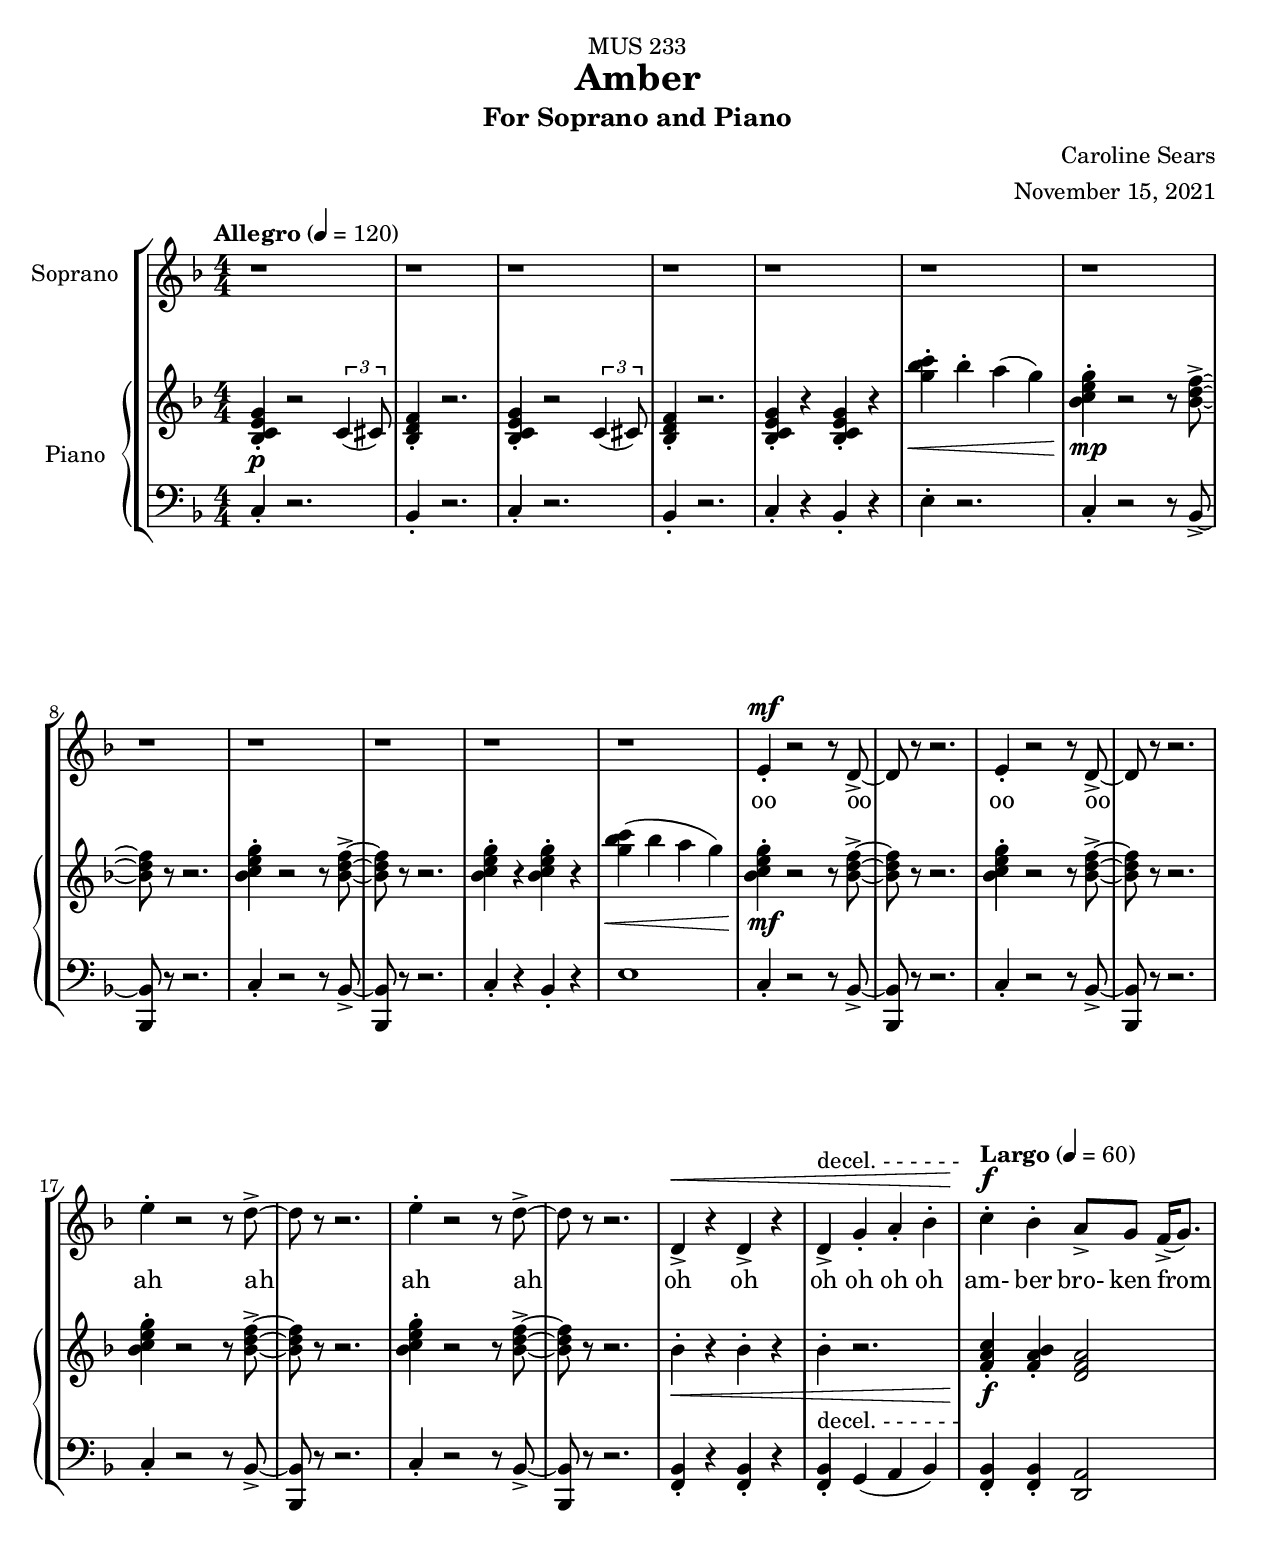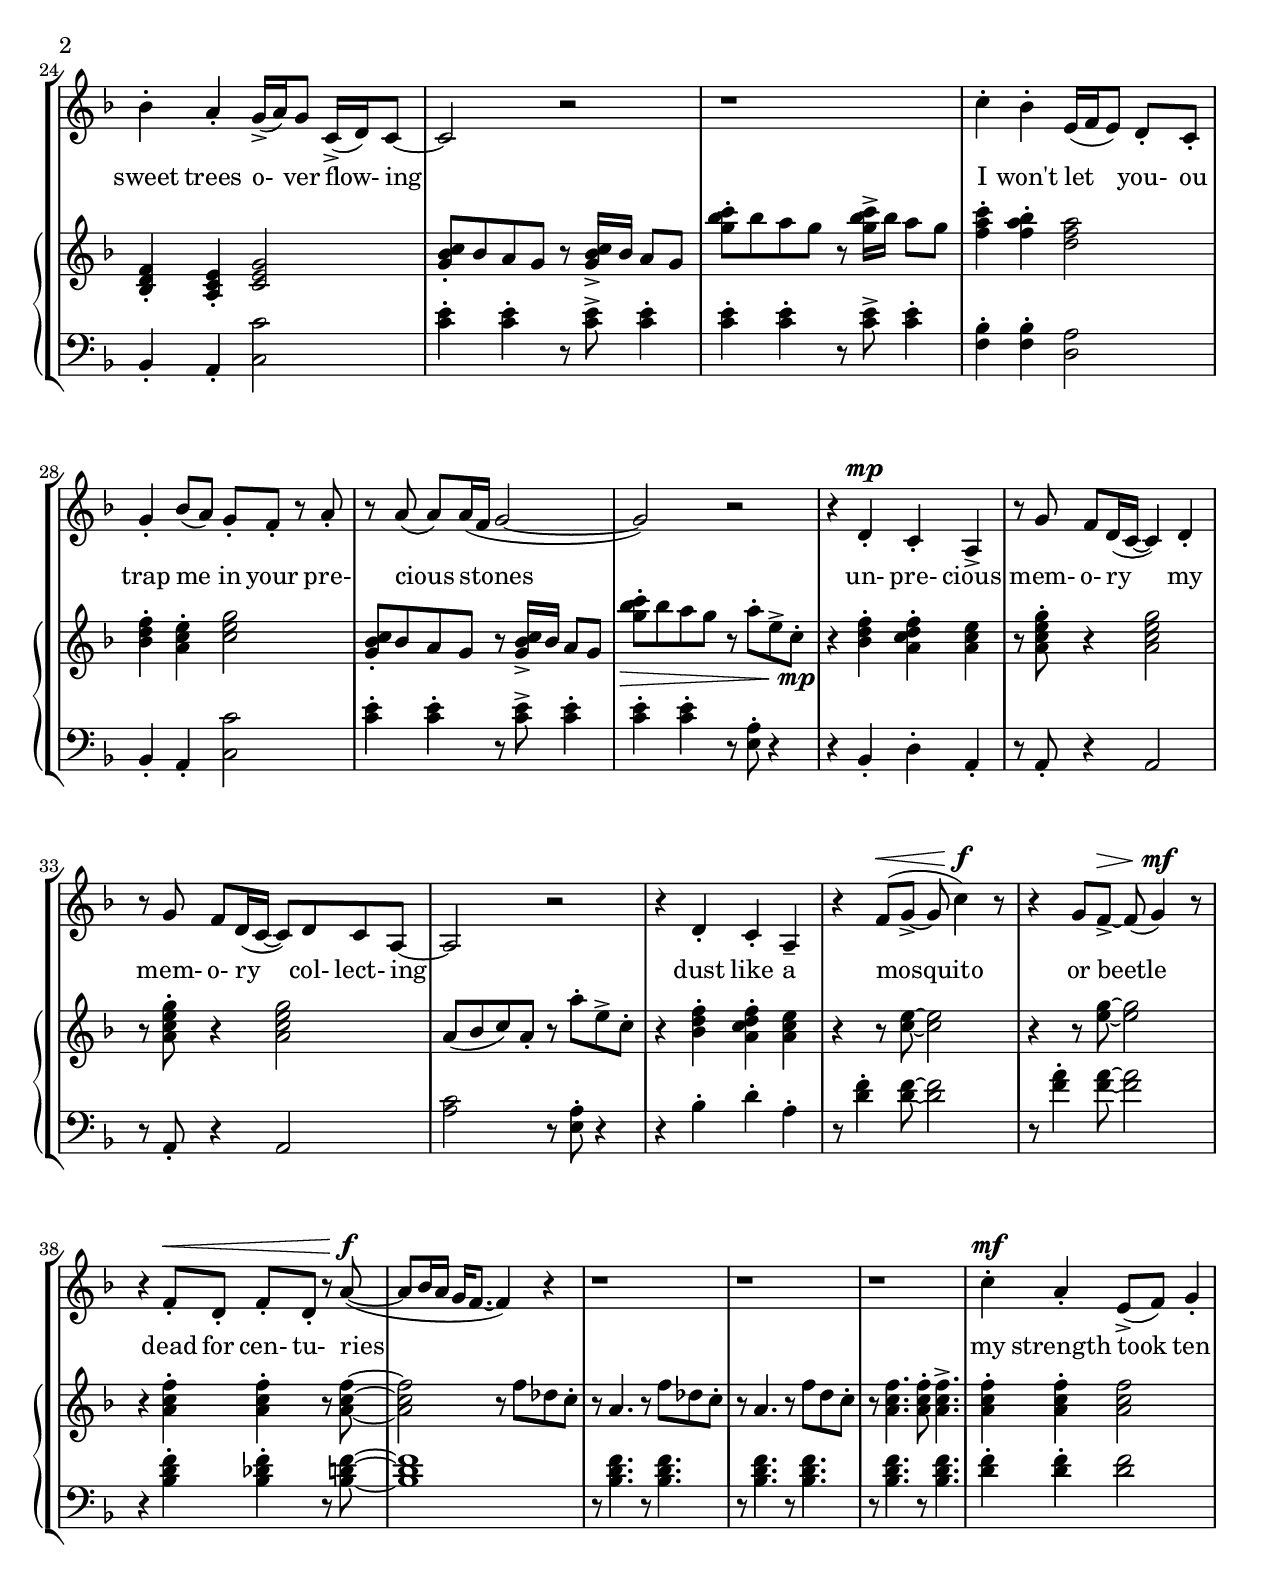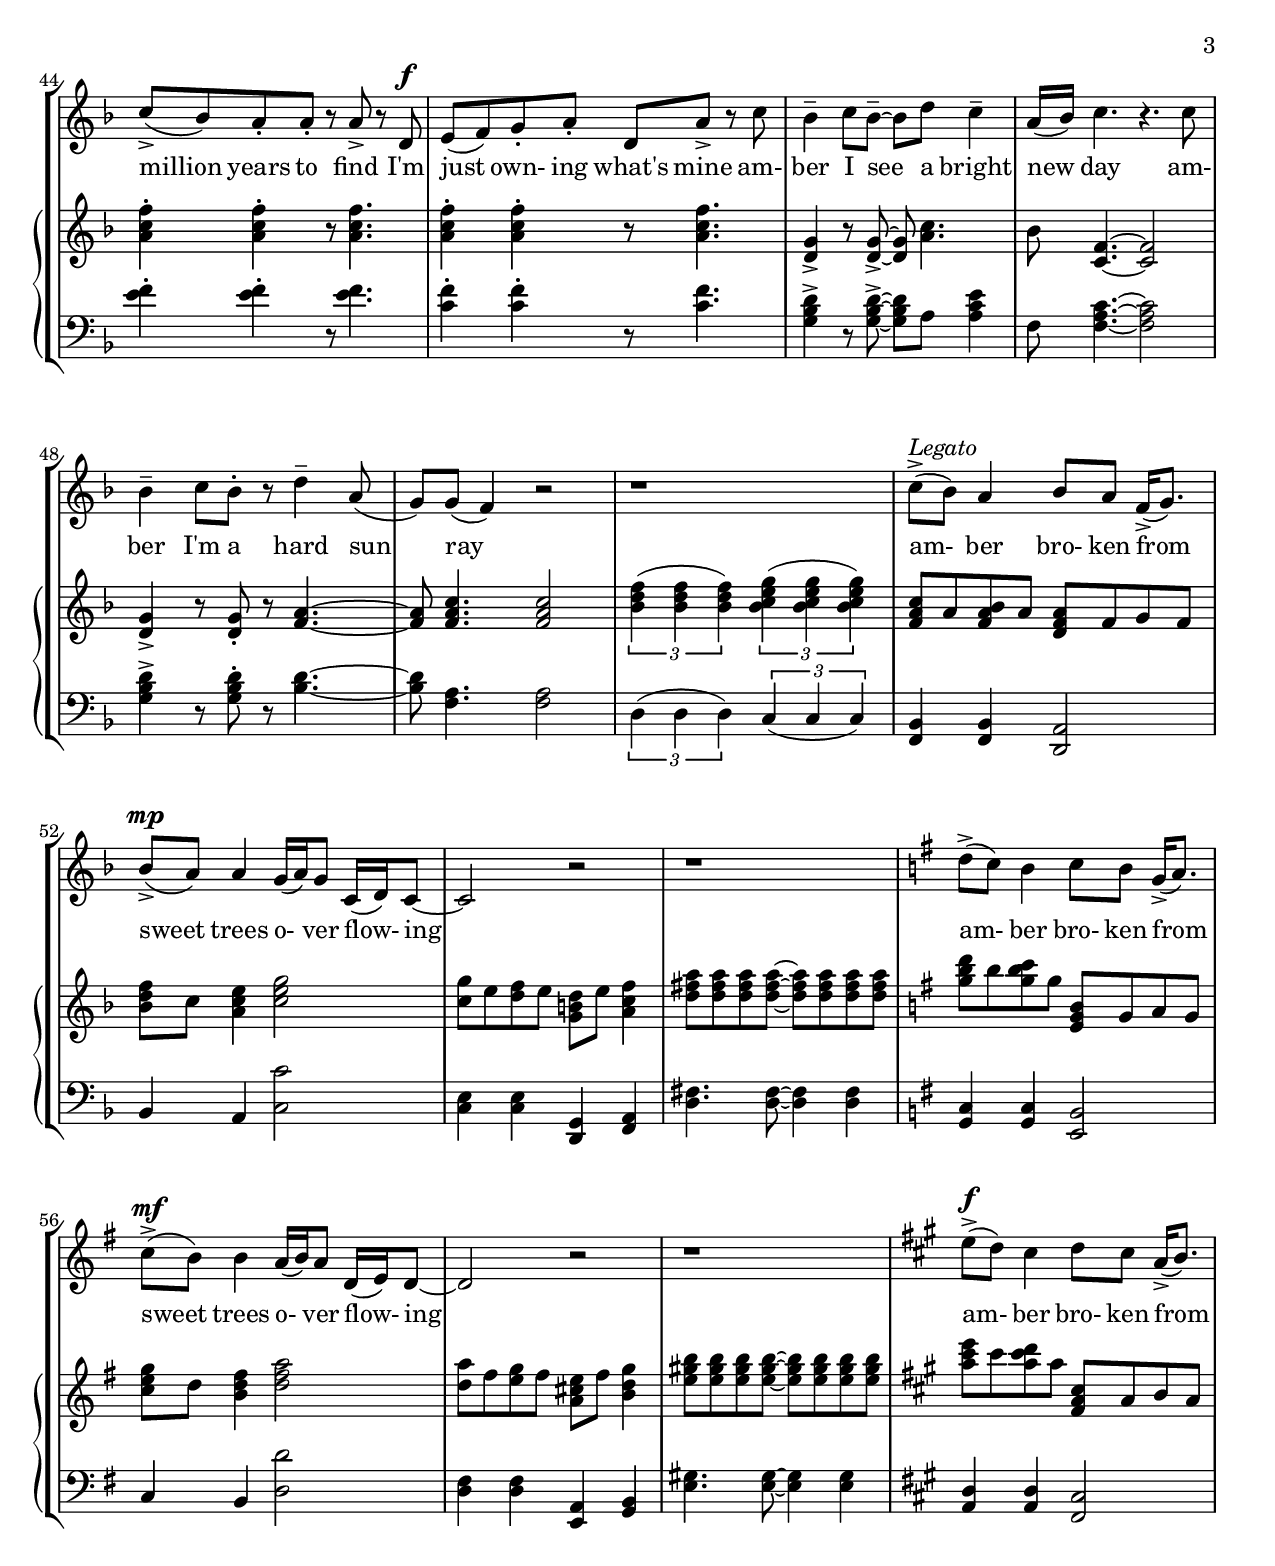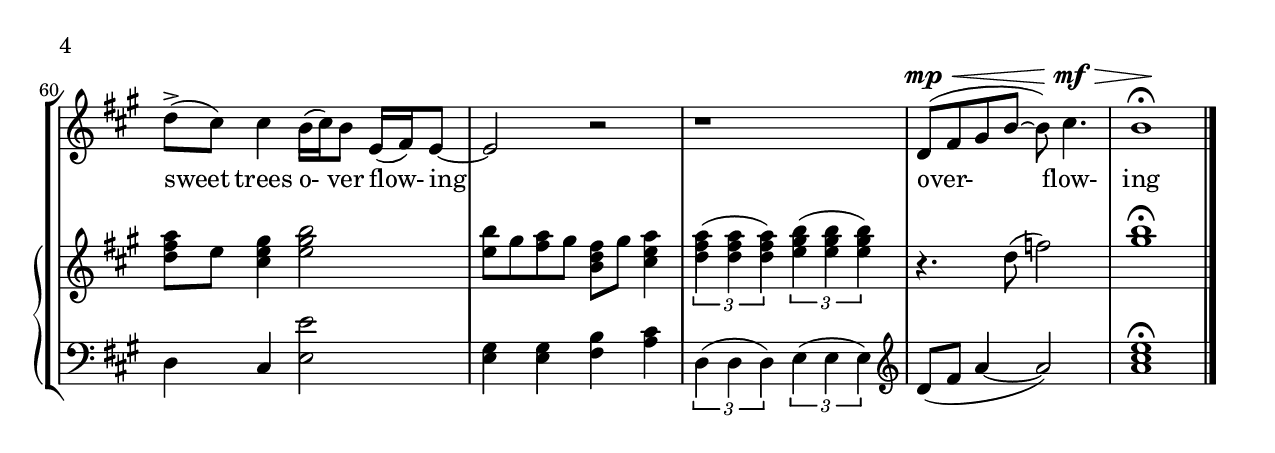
%%%%%%%%%%%%%%%%%%%% Header + Paper Dimensions %%%%%%%%%%%%%%%%%%%%
\header {
  title = "Amber"
    subtitle = "For Soprano and Piano"
    dedication = "MUS 233"
    composer = "Caroline Sears"
    arranger = "November 15, 2021"
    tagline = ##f

}
\paper {
  #(set-paper-size "ansi a")
  #(define top-margin (* 0.75 in))
}

%%%%%%%%%%%%%%%%%%%% Musical/Lyrical Content %%%%%%%%%%%%%%%%%%%%%%%%%%

%%%%% VOICE PART %%%%%%%%%%%
theNotes = \relative c'' {
    \set Staff.midiInstrument = "flute"
    \key f \major % C mixolydian
    \numericTimeSignature \time 4/4
    \tempo "Allegro" 4 = 120
    \dynamicUp

    %%Intro %%
    r1 | r1 |r1 | r1 | r1 | r1 | r1 | r1 | r1 | r1 | r1 | r1 |
    e,4\staccato\mf r2 r8 d8\accent~ |d8 r8 r2. |e4\staccato r2 r8 d8\accent~ |d8 r8 r2. 
    e'4\staccato r2 r8 d8\accent~ |d8 r8 r2. |e4\staccato r2 r8 d8\accent~ |d8 r8 r2. 
    d,4\accent\< r4 d4\accent r4| d4\accent^\markup{"decel. - - - - - -"}  g4\staccato a4\staccato bes\staccato |


    %% Verse 1 %%

    %bar 23%
    \tempo "Largo" 4 = 60
    c4\staccato\!\f bes4\staccato  a8\accent g8 f16\accent (g8.) | bes4\staccato  a\staccato g16\accent (a16) g8 c,16\accent (d16) c8~ |
    c2 r2 | r1 |
    %bar 27%
     c'4\staccato bes4\staccato  e,16 (f16 e8)  d8\staccato c8\staccato | g'4\staccato bes8 (a) g8\staccato f8\staccato r8 a8\staccato |
    r8 a8 (a) a16 (f16 g2~ | g2) r2 |
    %bar 31%
    r4 d4\mp\staccato c4\staccato a\accent |r8 g'8 f d16 (c16~c4) d4\staccato | r8 g8 f d16 (c16~c8) d8 c8 a~ |a2 r2 |
    %bar 35%
    r4 d4\staccato c4\staccato a4\tenuto | r4 f'8\< (g8\accent~g8 c4\!\f) r8 | r4 g8 f8\>\accent~f8 (g4\!\mf) r8 | r4 f8\staccato\< d\staccato f\staccato d\staccato r8 a'8\!\f(~a8 bes16  a16 
    g f8.~f4)  r4|
    %bar40
     r1 |r1| r1 |
     %bar 43
    c'4\staccato\mf a\staccato e8\accent (f8) g4\staccato | c8\accent (bes) a8\staccato a8\staccato r8 a\accent r8 d,8\f |
    e8 (f) g8\staccato a8\staccato  d,8 a'8\accent r8 c8| bes4\tenuto c8 bes8\tenuto~bes8 d8 c4\tenuto| a16 (bes) c4. r4. c8|
    %bar 48
    bes4\tenuto c8 bes8\staccato r8 d4\tenuto a8 (g8) g8 (f4) r2 | r1 |
    %bar 50
    c'8\accent^\markup{\italic{"Legato"}} (bes8)  a4 bes8 a8 f16\accent (g8.) | bes8\mp\accent (a8) a4 g16 (a16) g8 c,16 (d16) c8~ |
    c2 r2 | r1 |
    %bar 54
    \key g \major
    d'8\accent (c8)  b4 c8 b8 g16\accent (a8.) | c8\mf\accent (b8) b4 a16 (b16) a8 d,16 (e16) d8~ |
    d2 r2 | r1 |
    \key a \major
    %bar 58
    e'8\f\accent (d8)  cis4 d8 cis8 a16\accent (b8.) | d8\accent (cis8) cis4 b16 (cis16) b8 e,16 (fis16) e8~ |
    e2 r2 | r1 |
    %bar 62
    \override Hairpin.to-barline = ##f
    d8\mp\< (fis gis b~b8) cis4.\!\mf\>|b1\!\fermata \bar "|."


    
  }

theWords =  \lyricmode {
      %% Intro %%%
      oo oo oo oo
      ah ah ah ah
      oh oh oh oh oh oh
      %% Verse 1%%%
      am- ber bro- ken from
      sweet trees o- ver flow- ing
      I won't let you- _ou  trap me
      in your pre- cious stones_
      un- pre- cious mem- o- ry my
      mem- o- ry col- lect- ing
      dust like a mosquito or beetle
      dead for cen- tu- ries
      my strength took ten million
      years to find
      I'm just own- ing what's mine
      am- ber I see a bright new day
      am- ber I'm a hard sun ray 

      am- ber bro- ken from
      sweet trees o- ver flow- ing

      am- ber bro- ken from
      sweet trees o- ver flow- ing

      am- ber bro- ken from
      sweet trees o- ver flow- ing

      over- flow- ing



  }

%%%%%% PIANO PART %%%%%%%%%%
righthand =\relative c' {
    \key f \major
    \numericTimeSignature \time 4/4

    %%%%%%%% INTRO %%%%%%%%
    \tempo "Allegro" 4 = 120
    <bes c e g>4\staccato\p r2 \tuplet 3/2 {c4 (cis8)} | <bes d f>4\staccato r2.|
    <bes c e g>4\staccato r2 \tuplet 3/2 {c4 (cis8)} | <bes d f>4\staccato r2.|
    <bes c e g>4\staccato r4 <bes c e g>4\staccato r4|
    <g'' bes c>4\staccato\< bes\staccato a (g) |
    <bes, c e g>4\staccato\!\mp r2 r8 <bes d f>8\accent~|<bes d f>8 r8 r2. |
    <bes c e g>4\staccato r2 r8 <bes d f>8\accent~|<bes d f>8 r8 r2. |
    <bes c e g>4\staccato r4 <bes c e g>4\staccato r4|
    <g' bes c>4\< (bes a g) |
    <bes, c e g>4\!\mf\staccato r2 r8 <bes d f>8\accent~|<bes d f>8 r8 r2. |
    <bes c e g>4\staccato r2 r8 <bes d f>8\accent~|<bes d f>8 r8 r2. |
    <bes c e g>4\staccato r2 r8 <bes d f>8\accent~|<bes d f>8 r8 r2. |
    <bes c e g>4\staccato r2 r8 <bes d f>8\accent~|<bes d f>8 r8 r2. |
    bes4\staccato\< r4 bes4\staccato r4 | bes4\staccato r2. | 
    

    
    %%%% VERSE 1 %%%%%%%%
    \tempo "Largo" 4 = 60

    %bar 23%
    <f a c>4\staccato\!\f <f a bes>\staccato <d f a>2 | <bes d f>4\staccato <a c e>4\staccato  <c e g>2 |
    <g' bes c>8\staccato  bes  a g r8 <g bes c>16\accent bes16 a8 g |<g' bes c>8\staccato  bes  a g r8 <g bes c>16\accent bes16 a8 g |
    %bar 27%
    <f a c>4\staccato <f a bes>\staccato <d f a>2 | <bes d f>4\staccato <a c e>4\staccato  <c e g>2 |
    <g bes c>8\staccato  bes  a g r8 <g bes c>16\accent bes16 a8 g | <g' bes c>8\>\staccato  bes  a g r8 a\staccato e\accent c\!\mp\staccato |
    %bar 31%
    r4 <bes d f>4\staccato <a c d f>4\staccato <a c e> | r8 <a c e g>\staccato r4 <a c e g>2 |  r8 <a c e g>\staccato r4 <a c e g>2 | 
    %bar 34%
    a8 (bes c) a\staccato r8 a'\staccato e\accent c\staccato |r4 <bes d f>4\staccato <a c d f>4\staccato <a c e> |
    r4 r8 <c e>8~<c e>2 | r4 r8 <e g>8~<e g>2 | r4 <a, c f>4\staccato <a c f>4\staccato r8 <a c f>8~| <a c f>2 r8 f'8 des c\staccato|
    %bar 40
    r8 a4. r8 f'8 des c\staccato | r8 a4. r8 f'8 d c\staccato | r8 <a c f>4. <a c f>8\staccato <a c f>4.\accent  |
    <a c f>4\staccato <a c f>4\staccato <a c f>2 |<a c f>4\staccato <a c f>4\staccato r8<a c f>4.| 
    %bar45
    <a c f>4\staccato <a c f>4\staccato r8<a c f>4.| <g d>4\accent r8 <g d>\accent~<g d>8 <a c>4. |
    bes8 <f c>4.~<f c>2 |<g d>4\accent r8 <g d>\staccato r8 <f a>4.~| <f a>8 <f a c>4. <f a c>2 |
    %bar 50
    \tuplet 3/2 {<bes\mp d f>4 (<bes d f>4 <bes d f>4)} \tuplet 3/2 { <bes c e g>4 (<bes c e g>4 <bes c e g>4)} |
    %bar 51
    <f a c>8 a8 <f a bes>8 a8 <d, f a>8 f8 g8 f | <bes d f>8 c8 <a c e>4 <c e g>2 |
    <c g'>8 e8 <d f>8 e8 <g, b d > e'8 <a, c f>4 | <d fis a>8 <d fis a>8 <d fis a>8 <d fis a>8~<d fis a>8 <d fis a>8 <d fis a>8 <d fis a>8 |
    %bar 55
    \key g \major
    <g b d>8 b8 <g b c>8 g8 <e, g b>8 g8 a8 g | <c e g>8 d8 <b d fis>4 <d fis a>2 |
    <d a'>8 fis8 <e g>8 fis8 <a, cis e > fis'8 <b, d g>4 | <e gis b>8 <e gis b>8 <e gis b>8 <e gis b>8~<e gis b>8<e gis b>8 <e gis b>8 <e gis b>8|

    \key a \major 
    <a cis e>8 cis8 <a cis d>8 a8 <fis, a cis>8 a8 b8 a | <d fis a>8 e8 <cis e gis>4 <e gis b>2 |
    <e b'>8 gis8 <fis a>8 gis8 <b, d fis > gis'8 <cis, e a>4 |\tuplet 3/2 {<d fis a>4 (<d fis a>4 <d fis a>4)} \tuplet 3/2 { <e gis b>4 (<e gis b>4 <e gis b>4)} |
    r4. d8 (f2) | <gis b>1\fermata \bar "|."
    



  }

lefthand = \relative c {
    \key f \major
    \numericTimeSignature \time 4/4
    \clef "bass"

    %%%%%%%% INTRO %%%%%%%%
    \tempo "Allegro" 4 = 120
    c4\staccato r2.|bes4\staccato r2. |
    c4\staccato r2.|bes4\staccato r2. |
    c4\staccato r4 bes4\staccato r4|
    e4\staccato r2.|
    c4\staccato r2 r8 bes8~\accent|<bes bes,>8 r8 r2. |
    c4\staccato r2 r8 bes8~\accent|<bes bes,>8 r8 r2. |
    c4\staccato r4 bes4\staccato r4|
    e1|
    c4\staccato r2 r8 bes8~\accent|<bes bes,>8 r8 r2. |
    c4\staccato r2 r8 bes8~\accent|<bes bes,>8 r8 r2. |
    c4\staccato r2 r8 bes8~\accent|<bes bes,>8 r8 r2. |
    c4\staccato r2 r8 bes8~\accent|<bes bes,>8 r8 r2. |
    <bes f>4\staccato r4 <bes f>4\staccato r4 |
    <bes f>4\staccato^\markup{"decel. - - - - - -"} g4 (a bes) |

    %%%%% VERSE 1 %%%%%%%%%%
    \tempo "Largo" 4 = 60

    %bar 23%
    <f bes>4\staccato <f bes>4\staccato <d a'>2 | bes'4\staccato a4\staccato <c c'>2| 
    <c' e>4\staccato <c e>\staccato r8 <c e>\accent <c e>4\staccato  |
    <c e>4\staccato <c e>\staccato r8 <c e>\accent <c e>4\staccato |
     %bar 27%
     <f, bes>4\staccato <f bes>4\staccato <d a'>2 | bes4\staccato a4\staccato <c c'>2|
     <c' e>4\staccato <c e>\staccato r8 <c e>\accent <c e>4\staccato  |
     <c e>4\staccato <c e>\staccato r8 <a e>8\staccato r4 |
     %bar 31%
      r4 bes,4\staccato d\staccato a\staccato | r8 a8\staccato r4 a2 |r8 a8\staccato r4 a2 |
      %bar 34%
      <a' c>\2 r8 <a e>8\staccato r4 | r4 bes4\staccato d\staccato a\staccato |
      r8 <d f>4\staccato <d f>8~ <d f>2 | r8 <f a>4\staccato <f a>8~<f a>2 |
      %bar 38
      r4 <bes, d f>4\staccato <bes des f>4\staccato r8 <bes d f>8~|
      <bes d f>1 | r8 <bes d f>4. r8 <bes d f>4. |  r8 <bes d f>4. r8 <bes d f>4. |r8 <bes d f>4. r8 <bes d f>4. |
      %bar 43
      <d f>4\staccato <d f>\staccato <d f>2 | <e f>4\staccato <e f>\staccato r8 <e f>4.|
      <c f>4\staccato <c f>4\staccato r8 <c f>4. |
      %bar 46
      <g bes d>4\accent r8 <g bes d>8\accent~<g bes d>8 a8 <a c e>4 | f8 <f a c>4.~<f a c>2 | <g bes d>4\accent r8 <g bes d>8\staccato r8 <bes d >4.~|
      <bes d >8 <f a>4. <f a>2 |
      %bar 50
      \tuplet 3/2 {d4 (d d)} \tuplet 3/2 {c4 (c4 c)} |
      %bar 51
      <f, bes>4  < f bes>4 <d a' >2 | bes'4 a4 <c c'>2 |
      <c e>4 <c e>4 <g d>4 <a f>4| <d fis>4. <d fis>8~<d fis>4 <d fis> |
      %bar 55
      \key g \major
      <g, c>4  < g c>4 <e b' >2 | c'4 b4 <d d'>2 |
      <d fis>4 <d fis>4 <a e>4 <b g>4| <e gis>4. <e gis>8~<e gis>4 <e gis> |
      %bar 59
      \key a \major
      <a, d>4  < a d>4 <fis cis' >2 | d'4 cis4 <e e'>2 |
      <e gis>4 <e gis>4 <fis b>4 <a cis>4|\tuplet 3/2 {d,4 (d d)} \tuplet 3/2 {e4 (e4 e)}  |
     \clef "treble"
      d'8 ( fis a4~a2 ) | <a cis e>1\fermata \bar "|."
    
  }

%%%%%%%%%%%%%%%%%%%%%%% Score Setup %%%%%%%%%%%%%%%%%%%%%%%%%%%%%%%%%%%
\score {
\new StaffGroup <<
  \new Staff \with {instrumentName = "Soprano" 
    %shortInstrumentName = #"Sop. "
    }
  \new Voice = vocals \theNotes
  \new Lyrics \lyricsto vocals \theWords
  

  \new PianoStaff \with { instrumentName = "Piano" 
    %shortInstrumentName = #"Pno. "
    }
  <<
    \new Staff = "upper" \righthand
    \new Staff = "lower" \lefthand
  >>
>>

  \layout {}
  \midi {}
}